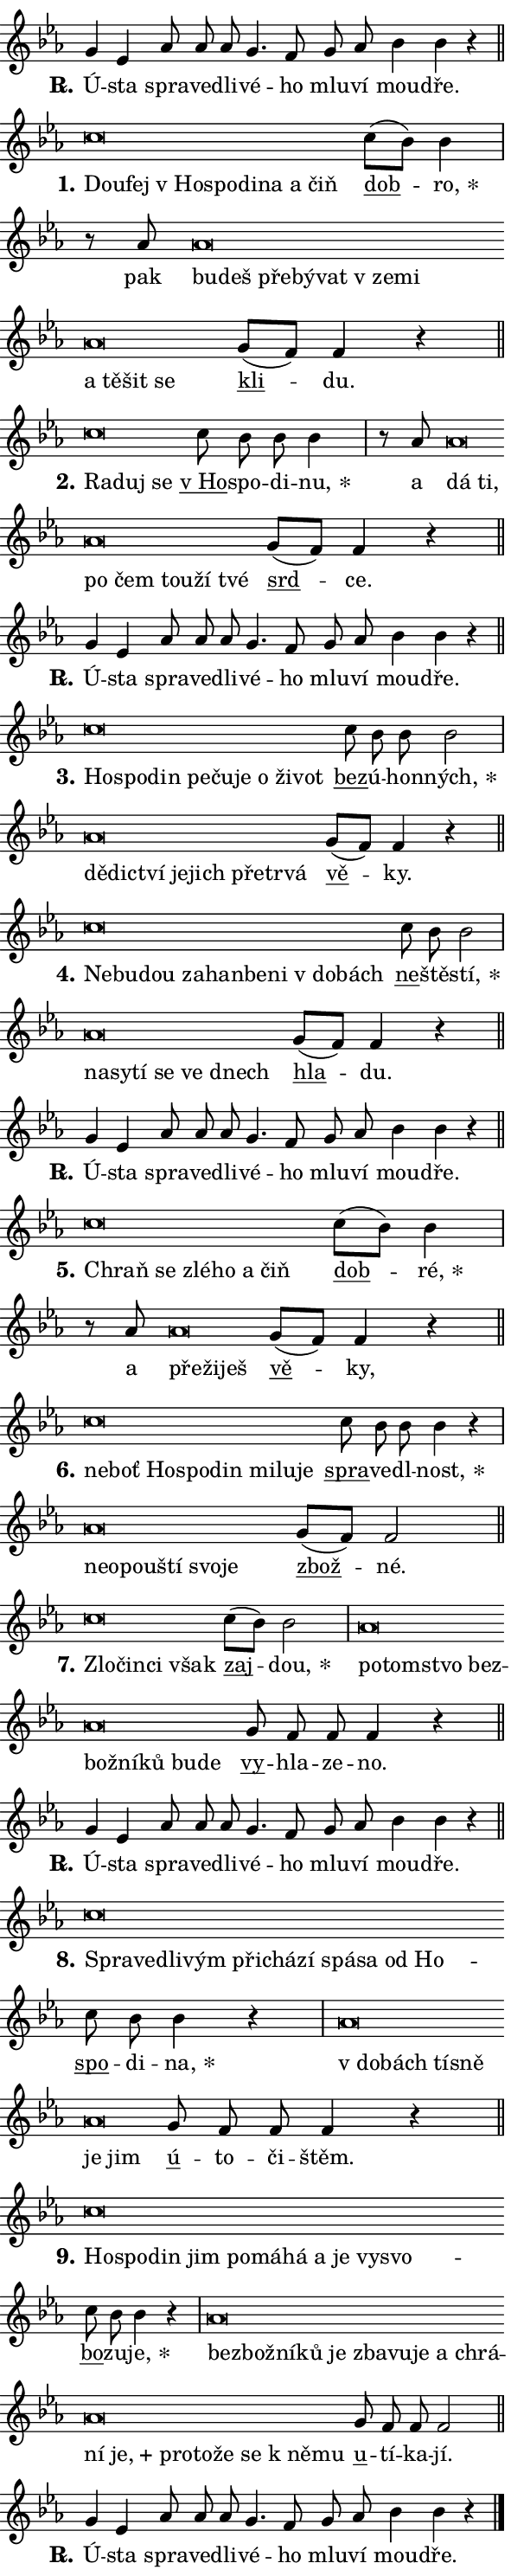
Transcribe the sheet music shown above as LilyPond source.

\version "2.24.0"
\header { tagline = "" }
\paper {
  indent = 0\cm
  top-margin = 0\cm
  right-margin = 0.13\cm % to fit lyric hyphens
  bottom-margin = 0\cm
  left-margin = 0\cm
  paper-width = 10\cm
  page-breaking = #ly:one-page-breaking
  system-system-spacing.basic-distance = #11
  score-system-spacing.basic-distance = #11
  ragged-last = ##f
}


%% Author: Thomas Morley
%% https://lists.gnu.org/archive/html/lilypond-user/2020-05/msg00002.html
#(define (line-position grob)
"Returns position of @var[grob} in current system:
   @code{'start}, if at first time-step
   @code{'end}, if at last time-step
   @code{'middle} otherwise
"
  (let* ((col (ly:item-get-column grob))
         (ln (ly:grob-object col 'left-neighbor))
         (rn (ly:grob-object col 'right-neighbor))
         (col-to-check-left (if (ly:grob? ln) ln col))
         (col-to-check-right (if (ly:grob? rn) rn col))
         (break-dir-left
           (and
             (ly:grob-property col-to-check-left 'non-musical #f)
             (ly:item-break-dir col-to-check-left)))
         (break-dir-right
           (and
             (ly:grob-property col-to-check-right 'non-musical #f)
             (ly:item-break-dir col-to-check-right))))
        (cond ((eqv? 1 break-dir-left) 'start)
              ((eqv? -1 break-dir-right) 'end)
              (else 'middle))))

#(define (tranparent-at-line-position vctor)
  (lambda (grob)
  "Relying on @code{line-position} select the relevant enry from @var{vctor}.
Used to determine transparency,"
    (case (line-position grob)
      ((end) (not (vector-ref vctor 0)))
      ((middle) (not (vector-ref vctor 1)))
      ((start) (not (vector-ref vctor 2))))))

noteHeadBreakVisibility =
#(define-music-function (break-visibility)(vector?)
"Makes @code{NoteHead}s transparent relying on @var{break-visibility}"
#{
  \override NoteHead.transparent =
    #(tranparent-at-line-position break-visibility)
#})

#(define delete-ledgers-for-transparent-note-heads
  (lambda (grob)
    "Reads whether a @code{NoteHead} is transparent.
If so this @code{NoteHead} is removed from @code{'note-heads} from
@var{grob}, which is supposed to be @code{LedgerLineSpanner}.
As a result ledgers are not printed for this @code{NoteHead}"
    (let* ((nhds-array (ly:grob-object grob 'note-heads))
           (nhds-list
             (if (ly:grob-array? nhds-array)
                 (ly:grob-array->list nhds-array)
                 '()))
           ;; Relies on the transparent-property being done before
           ;; Staff.LedgerLineSpanner.after-line-breaking is executed.
           ;; This is fragile ...
           (to-keep
             (remove
               (lambda (nhd)
                 (ly:grob-property nhd 'transparent #f))
               nhds-list)))
      ;; TODO find a better method to iterate over grob-arrays, similiar
      ;; to filter/remove etc for lists
      ;; For now rebuilt from scratch
      (set! (ly:grob-object grob 'note-heads)  '())
      (for-each
        (lambda (nhd)
          (ly:pointer-group-interface::add-grob grob 'note-heads nhd))
        to-keep))))

squashNotes = {
  \override NoteHead.X-extent = #'(-0.2 . 0.2)
  \override NoteHead.Y-extent = #'(-0.75 . 0)
  \override NoteHead.stencil =
    #(lambda (grob)
       (let ((pos (ly:grob-property grob 'staff-position)))
         (begin
           (if (< pos -7) (display "ERROR: Lower brevis then expected\n") (display ""))
           (if (<= pos -6) ly:text-interface::print ly:note-head::print))))
}
unSquashNotes = {
  \revert NoteHead.X-extent
  \revert NoteHead.Y-extent
  \revert NoteHead.stencil
}

hideNotes = \noteHeadBreakVisibility #begin-of-line-visible
unHideNotes = \noteHeadBreakVisibility #all-visible

% work-around for resetting accidentals
% https://lilypond.org/doc/v2.23/Documentation/notation/displaying-rhythms#unmetered-music
cadenzaMeasure = {
  \cadenzaOff
  \partial 1024 s1024
  \cadenzaOn
}

#(define-markup-command (accent layout props text) (markup?)
  "Underline accented syllable"
  (interpret-markup layout props
    #{\markup \override #'(offset . 4.3) \underline { #text }#}))

responsum = \markup \concat {
  "R" \hspace #-1.05 \path #0.1 #'((moveto 0 0.07) (lineto 0.9 0.8)) \hspace #0.05 "."
}

spaceSize = #0.6828661417322834 % exact space size for TeX Gyre Schola

\layout {
  \context {
    \Staff
    \remove "Time_signature_engraver"
    \override LedgerLineSpanner.after-line-breaking = #delete-ledgers-for-transparent-note-heads
  }
  \context {
    \Lyrics {
      \override LyricSpace.minimum-distance = \spaceSize
      \override LyricText.font-name = #"TeX Gyre Schola"
      \override LyricText.font-size = 1
      \override StanzaNumber.font-name = #"TeX Gyre Schola Bold"
      \override StanzaNumber.font-size = 1
    }
  }
  \context {
    \Score 
    \override NoteHead.text =
      #(lambda (grob) 
        (let ((pos (ly:grob-property grob 'staff-position)))
          #{\markup {
            \combine
              \halign #-0.55 \raise #(if (= pos -6) 0 0.5) \override #'(thickness . 2) \draw-line #'(3.2 . 0)
              \musicglyph "noteheads.sM1"
          }#}))
  }
}

% magnetic-lyrics.ily
%
%   written by
%     Jean Abou Samra <jean@abou-samra.fr>
%     Werner Lemberg <wl@gnu.org>
%
%   adapted by
%     Jiri Hon <jiri.hon@gmail.com>
%
% Version 2022-Apr-15

% https://www.mail-archive.com/lilypond-user@gnu.org/msg149350.html

#(define (Left_hyphen_pointer_engraver context)
   "Collect syllable-hyphen-syllable occurrences in lyrics and store
them in properties.  This engraver only looks to the left.  For
example, if the lyrics input is @code{foo -- bar}, it does the
following.

@itemize @bullet
@item
Set the @code{text} property of the @code{LyricHyphen} grob between
@q{foo} and @q{bar} to @code{foo}.

@item
Set the @code{left-hyphen} property of the @code{LyricText} grob with
text @q{foo} to the @code{LyricHyphen} grob between @q{foo} and
@q{bar}.
@end itemize

Use this auxiliary engraver in combination with the
@code{lyric-@/text::@/apply-@/magnetic-@/offset!} hook."
   (let ((hyphen #f)
         (text #f))
     (make-engraver
      (acknowledgers
       ((lyric-syllable-interface engraver grob source-engraver)
        (set! text grob)))
      (end-acknowledgers
       ((lyric-hyphen-interface engraver grob source-engraver)
        ;(when (not (grob::has-interface grob 'lyric-space-interface))
          (set! hyphen grob)));)
      ((stop-translation-timestep engraver)
       (when (and text hyphen)
         (ly:grob-set-object! text 'left-hyphen hyphen))
       (set! text #f)
       (set! hyphen #f)))))

#(define (lyric-text::apply-magnetic-offset! grob)
   "If the space between two syllables is less than the value in
property @code{LyricText@/.details@/.squash-threshold}, move the right
syllable to the left so that it gets concatenated with the left
syllable.

Use this function as a hook for
@code{LyricText@/.after-@/line-@/breaking} if the
@code{Left_@/hyphen_@/pointer_@/engraver} is active."
   (let ((hyphen (ly:grob-object grob 'left-hyphen #f)))
     (when hyphen
       (let ((left-text (ly:spanner-bound hyphen LEFT)))
         (when (grob::has-interface left-text 'lyric-syllable-interface)
           (let* ((common (ly:grob-common-refpoint grob left-text X))
                  (this-x-ext (ly:grob-extent grob common X))
                  (left-x-ext
                   (begin
                     ;; Trigger magnetism for left-text.
                     (ly:grob-property left-text 'after-line-breaking)
                     (ly:grob-extent left-text common X)))
                  ;; `delta` is the gap width between two syllables.
                  (delta (- (interval-start this-x-ext)
                            (interval-end left-x-ext)))
                  (details (ly:grob-property grob 'details))
                  (threshold (assoc-get 'squash-threshold details 0.2)))
             (when (< delta threshold)
               (let* (;; We have to manipulate the input text so that
                      ;; ligatures crossing syllable boundaries are not
                      ;; disabled.  For languages based on the Latin
                      ;; script this is essentially a beautification.
                      ;; However, for non-Western scripts it can be a
                      ;; necessity.
                      (lt (ly:grob-property left-text 'text))
                      (rt (ly:grob-property grob 'text))
                      (is-space (grob::has-interface hyphen 'lyric-space-interface))
                      (space (if is-space " " ""))
                      (extra-delta (if is-space spaceSize 0))
                      ;; Append new syllable.
                      (ltrt-space (if (and (string? lt) (string? rt))
                                (string-append lt space rt)
                                (make-concat-markup (list lt space rt))))
                      ;; Right-align `ltrt` to the right side.
                      (ltrt-space-markup (grob-interpret-markup
                               grob
                               (make-translate-markup
                                (cons (interval-length this-x-ext) 0)
                                (make-right-align-markup ltrt-space)))))
                 (begin
                   ;; Don't print `left-text`.
                   (ly:grob-set-property! left-text 'stencil #f)
                   ;; Set text and stencil (which holds all collected
                   ;; syllables so far) and shift it to the left.
                   (ly:grob-set-property! grob 'text ltrt-space)
                   (ly:grob-set-property! grob 'stencil ltrt-space-markup)
                   (ly:grob-translate-axis! grob (- (- delta extra-delta)) X))))))))))


#(define (lyric-hyphen::displace-bounds-first grob)
   ;; Make very sure this callback isn't triggered too early.
   (let ((left (ly:spanner-bound grob LEFT))
         (right (ly:spanner-bound grob RIGHT)))
     (ly:grob-property left 'after-line-breaking)
     (ly:grob-property right 'after-line-breaking)
     (ly:lyric-hyphen::print grob)))

squashThreshold = #0.4

\layout {
  \context {
    \Lyrics
    \consists #Left_hyphen_pointer_engraver
    \override LyricText.after-line-breaking =
      #lyric-text::apply-magnetic-offset!
    \override LyricHyphen.stencil = #lyric-hyphen::displace-bounds-first
    \override LyricText.details.squash-threshold = \squashThreshold
    \override LyricHyphen.minimum-distance = 0
    \override LyricHyphen.minimum-length = \squashThreshold
  }
}

squashText = \override LyricText.details.squash-threshold = 9999
unSquashText = \override LyricText.details.squash-threshold = \squashThreshold

leftText = \override LyricText.self-alignment-X = #LEFT
unLeftText = \revert LyricText.self-alignment-X

starOffset = #(lambda (grob) 
                (let ((x_offset (ly:self-alignment-interface::aligned-on-x-parent grob)))
                  (if (= x_offset 0) 0 (+ x_offset 1.2))))

star = #(define-music-function (syllable)(string?)
"Append star separator at the end of a syllable"
#{
  \once \override LyricText.X-offset = #starOffset
  \lyricmode { \markup {
    #syllable
    \override #'((font-name . "TeX Gyre Schola Bold")) \hspace #0.2 \lower #0.65 \larger "*"
  } }
#})

starAccent = #(define-music-function (syllable)(string?)
"Append star separator at the end of a syllable and make accent"
#{
  \once \override LyricText.X-offset = #starOffset
  \lyricmode { \markup {
    \accent #syllable
    \override #'((font-name . "TeX Gyre Schola Bold")) \hspace #0.2 \lower #0.65 \larger "*"
  } }
#})

breath = #(define-music-function (syllable)(string?)
"Append breathing indicator at the end of a syllable"
#{
  \lyricmode { \markup { #syllable "+" } }
#})

optionalBreath = #(define-music-function (syllable)(string?)
"Append optional breathing indicator at the end of a syllable"
#{
  \lyricmode { \markup { #syllable "(+)" } }
#})


\score {
    <<
        \new Voice = "melody" { \cadenzaOn \key es \major \relative { g'4 es as8 as as \bar "" g4. f8 \bar "" g as bes4 bes r \cadenzaMeasure \bar "||" \break } }
        \new Lyrics \lyricsto "melody" { \lyricmode { \set stanza = \responsum
Ú -- sta spra -- ve -- dli -- vé -- ho mlu -- ví mou -- dře. } }
    >>
    \layout {}
}

\score {
    <<
        \new Voice = "melody" { \cadenzaOn \key es \major \relative { \squashNotes c''\breve*1/16 \hideNotes \breve*1/16 \bar "" \breve*1/16 \bar "" \breve*1/16 \bar "" \breve*1/16 \bar "" \breve*1/16 \bar "" \breve*1/16 \breve*1/16 \bar "" \unHideNotes \unSquashNotes \bar "" c8[( bes)] bes4 \cadenzaMeasure \bar "|" r8 as8 \squashNotes as\breve*1/16 \hideNotes \breve*1/16 \bar "" \breve*1/16 \bar "" \breve*1/16 \bar "" \breve*1/16 \bar "" \breve*1/16 \bar "" \breve*1/16 \bar "" \breve*1/16 \bar "" \breve*1/16 \bar "" \breve*1/16 \breve*1/16 \bar "" \unHideNotes \unSquashNotes \bar "" g8[( f)] f4 r \cadenzaMeasure \bar "||" \break } }
        \new Lyrics \lyricsto "melody" { \lyricmode { \set stanza = "1."
\leftText Dou -- \squashText fej "v Ho" -- spo -- di -- na a čiň \unLeftText \unSquashText \markup \accent dob -- \star ro, pak \leftText bu -- \squashText deš pře -- bý -- vat "v ze" -- mi a tě -- šit se \unLeftText \unSquashText \markup \accent kli -- du. } }
    >>
    \layout {}
}

\score {
    <<
        \new Voice = "melody" { \cadenzaOn \key es \major \relative { \squashNotes c''\breve*1/16 \hideNotes \breve*1/16 \breve*1/16 \bar "" \unHideNotes \unSquashNotes \bar "" c8 bes bes bes4 \cadenzaMeasure \bar "|" r8 as8 \squashNotes as\breve*1/16 \hideNotes \breve*1/16 \bar "" \breve*1/16 \bar "" \breve*1/16 \bar "" \breve*1/16 \bar "" \breve*1/16 \breve*1/16 \bar "" \unHideNotes \unSquashNotes \bar "" g8[( f)] f4 r \cadenzaMeasure \bar "||" \break } }
        \new Lyrics \lyricsto "melody" { \lyricmode { \set stanza = "2."
\leftText Ra -- \squashText duj se \unLeftText \unSquashText \markup \accent "v Ho" -- spo -- di -- \star nu, a \leftText dá \squashText ti, po čem tou -- ží tvé \unLeftText \unSquashText \markup \accent srd -- ce. } }
    >>
    \layout {}
}

\score {
    <<
        \new Voice = "melody" { \cadenzaOn \key es \major \relative { g'4 es as8 as as \bar "" g4. f8 \bar "" g as bes4 bes r \cadenzaMeasure \bar "||" \break } }
        \new Lyrics \lyricsto "melody" { \lyricmode { \set stanza = \responsum
Ú -- sta spra -- ve -- dli -- vé -- ho mlu -- ví mou -- dře. } }
    >>
    \layout {}
}

\score {
    <<
        \new Voice = "melody" { \cadenzaOn \key es \major \relative { \squashNotes c''\breve*1/16 \hideNotes \breve*1/16 \bar "" \breve*1/16 \bar "" \breve*1/16 \bar "" \breve*1/16 \bar "" \breve*1/16 \bar "" \breve*1/16 \bar "" \breve*1/16 \breve*1/16 \bar "" \unHideNotes \unSquashNotes \bar "" c8 bes bes bes2 \cadenzaMeasure \bar "|" \squashNotes as\breve*1/16 \hideNotes \breve*1/16 \bar "" \breve*1/16 \bar "" \breve*1/16 \bar "" \breve*1/16 \bar "" \breve*1/16 \bar "" \breve*1/16 \breve*1/16 \bar "" \unHideNotes \unSquashNotes \bar "" g8[( f)] f4 r \cadenzaMeasure \bar "||" \break } }
        \new Lyrics \lyricsto "melody" { \lyricmode { \set stanza = "3."
\leftText Ho -- \squashText spo -- din pe -- ču -- je o ži -- vot \unLeftText \unSquashText \markup \accent bez -- ú -- hon -- \star ných, \leftText dě -- \squashText dic -- tví je -- jich pře -- tr -- vá \unLeftText \unSquashText \markup \accent vě -- ky. } }
    >>
    \layout {}
}

\score {
    <<
        \new Voice = "melody" { \cadenzaOn \key es \major \relative { \squashNotes c''\breve*1/16 \hideNotes \breve*1/16 \bar "" \breve*1/16 \bar "" \breve*1/16 \bar "" \breve*1/16 \bar "" \breve*1/16 \bar "" \breve*1/16 \bar "" \breve*1/16 \breve*1/16 \bar "" \unHideNotes \unSquashNotes \bar "" c8 bes bes2 \cadenzaMeasure \bar "|" \squashNotes as\breve*1/16 \hideNotes \breve*1/16 \bar "" \breve*1/16 \bar "" \breve*1/16 \bar "" \breve*1/16 \breve*1/16 \bar "" \unHideNotes \unSquashNotes \bar "" g8[( f)] f4 r \cadenzaMeasure \bar "||" \break } }
        \new Lyrics \lyricsto "melody" { \lyricmode { \set stanza = "4."
\leftText Ne -- \squashText bu -- dou za -- han -- be -- ni "v do" -- bách \unLeftText \unSquashText \markup \accent ne -- ště -- \star stí, \leftText na -- \squashText sy -- tí se ve dnech \unLeftText \unSquashText \markup \accent hla -- du. } }
    >>
    \layout {}
}

\score {
    <<
        \new Voice = "melody" { \cadenzaOn \key es \major \relative { g'4 es as8 as as \bar "" g4. f8 \bar "" g as bes4 bes r \cadenzaMeasure \bar "||" \break } }
        \new Lyrics \lyricsto "melody" { \lyricmode { \set stanza = \responsum
Ú -- sta spra -- ve -- dli -- vé -- ho mlu -- ví mou -- dře. } }
    >>
    \layout {}
}

\score {
    <<
        \new Voice = "melody" { \cadenzaOn \key es \major \relative { \squashNotes c''\breve*1/16 \hideNotes \breve*1/16 \bar "" \breve*1/16 \bar "" \breve*1/16 \bar "" \breve*1/16 \breve*1/16 \bar "" \unHideNotes \unSquashNotes \bar "" c8[( bes)] bes4 \cadenzaMeasure \bar "|" r8 as8 \squashNotes as\breve*1/16 \hideNotes \breve*1/16 \breve*1/16 \bar "" \unHideNotes \unSquashNotes \bar "" g8[( f)] f4 r \cadenzaMeasure \bar "||" \break } }
        \new Lyrics \lyricsto "melody" { \lyricmode { \set stanza = "5."
\leftText Chraň \squashText se zlé -- ho a čiň \unLeftText \unSquashText \markup \accent dob -- \star ré, a \leftText pře -- \squashText ži -- ješ \unLeftText \unSquashText \markup \accent vě -- ky, } }
    >>
    \layout {}
}

\score {
    <<
        \new Voice = "melody" { \cadenzaOn \key es \major \relative { \squashNotes c''\breve*1/16 \hideNotes \breve*1/16 \bar "" \breve*1/16 \bar "" \breve*1/16 \bar "" \breve*1/16 \bar "" \breve*1/16 \bar "" \breve*1/16 \breve*1/16 \bar "" \unHideNotes \unSquashNotes \bar "" c8 bes bes bes4 r \cadenzaMeasure \bar "|" \squashNotes as\breve*1/16 \hideNotes \breve*1/16 \bar "" \breve*1/16 \bar "" \breve*1/16 \bar "" \breve*1/16 \breve*1/16 \bar "" \unHideNotes \unSquashNotes \bar "" g8[( f)] f2 \cadenzaMeasure \bar "||" \break } }
        \new Lyrics \lyricsto "melody" { \lyricmode { \set stanza = "6."
\leftText ne -- \squashText boť Ho -- spo -- din mi -- lu -- je \unLeftText \unSquashText \markup \accent spra -- ve -- dl -- \star nost, \leftText ne -- \squashText o -- pou -- ští svo -- je \unLeftText \unSquashText \markup \accent zbož -- né. } }
    >>
    \layout {}
}

\score {
    <<
        \new Voice = "melody" { \cadenzaOn \key es \major \relative { \squashNotes c''\breve*1/16 \hideNotes \breve*1/16 \bar "" \breve*1/16 \breve*1/16 \bar "" \unHideNotes \unSquashNotes \bar "" c8[( bes)] bes2 \cadenzaMeasure \bar "|" \squashNotes as\breve*1/16 \hideNotes \breve*1/16 \bar "" \breve*1/16 \bar "" \breve*1/16 \bar "" \breve*1/16 \bar "" \breve*1/16 \bar "" \breve*1/16 \bar "" \breve*1/16 \breve*1/16 \bar "" \unHideNotes \unSquashNotes \bar "" g8 f f f4 r \cadenzaMeasure \bar "||" \break } }
        \new Lyrics \lyricsto "melody" { \lyricmode { \set stanza = "7."
\leftText Zlo -- \squashText čin -- ci však \unLeftText \unSquashText \markup \accent zaj -- \star dou, \leftText po -- \squashText tom -- stvo bez -- bož -- ní -- ků bu -- de \unLeftText \unSquashText \markup \accent vy -- hla -- ze -- no. } }
    >>
    \layout {}
}

\score {
    <<
        \new Voice = "melody" { \cadenzaOn \key es \major \relative { g'4 es as8 as as \bar "" g4. f8 \bar "" g as bes4 bes r \cadenzaMeasure \bar "||" \break } }
        \new Lyrics \lyricsto "melody" { \lyricmode { \set stanza = \responsum
Ú -- sta spra -- ve -- dli -- vé -- ho mlu -- ví mou -- dře. } }
    >>
    \layout {}
}

\score {
    <<
        \new Voice = "melody" { \cadenzaOn \key es \major \relative { \squashNotes c''\breve*1/16 \hideNotes \breve*1/16 \bar "" \breve*1/16 \bar "" \breve*1/16 \bar "" \breve*1/16 \bar "" \breve*1/16 \bar "" \breve*1/16 \bar "" \breve*1/16 \bar "" \breve*1/16 \bar "" \breve*1/16 \breve*1/16 \bar "" \unHideNotes \unSquashNotes \bar "" c8 bes bes4 r \cadenzaMeasure \bar "|" \squashNotes as\breve*1/16 \hideNotes \breve*1/16 \bar "" \breve*1/16 \bar "" \breve*1/16 \bar "" \breve*1/16 \breve*1/16 \bar "" \unHideNotes \unSquashNotes \bar "" g8 f f f4 r \cadenzaMeasure \bar "||" \break } }
        \new Lyrics \lyricsto "melody" { \lyricmode { \set stanza = "8."
\leftText Spra -- \squashText ve -- dli -- vým při -- chá -- zí spá -- sa od Ho -- \unLeftText \unSquashText \markup \accent spo -- di -- \star na, \leftText "v do" -- \squashText bách tí -- sně je jim \unLeftText \unSquashText \markup \accent ú -- to -- či -- štěm. } }
    >>
    \layout {}
}

\score {
    <<
        \new Voice = "melody" { \cadenzaOn \key es \major \relative { \squashNotes c''\breve*1/16 \hideNotes \breve*1/16 \bar "" \breve*1/16 \bar "" \breve*1/16 \bar "" \breve*1/16 \bar "" \breve*1/16 \bar "" \breve*1/16 \bar "" \breve*1/16 \bar "" \breve*1/16 \bar "" \breve*1/16 \breve*1/16 \bar "" \unHideNotes \unSquashNotes \bar "" c8 bes bes4 r \cadenzaMeasure \bar "|" \squashNotes as\breve*1/16 \hideNotes \breve*1/16 \bar "" \breve*1/16 \bar "" \breve*1/16 \bar "" \breve*1/16 \bar "" \breve*1/16 \bar "" \breve*1/16 \bar "" \breve*1/16 \bar "" \breve*1/16 \bar "" \breve*1/16 \bar "" \breve*1/16 \bar "" \breve*1/16 \bar "" \breve*1/16 \bar "" \breve*1/16 \bar "" \breve*1/16 \bar "" \breve*1/16 \bar "" \breve*1/16 \breve*1/16 \bar "" \unHideNotes \unSquashNotes \bar "" g8 f f f2 \cadenzaMeasure \bar "||" \break } }
        \new Lyrics \lyricsto "melody" { \lyricmode { \set stanza = "9."
\leftText Ho -- \squashText spo -- din jim po -- má -- há a je vy -- svo -- \unLeftText \unSquashText \markup \accent bo -- zu -- \star je, \leftText bez -- \squashText bož -- ní -- ků je zba -- vu -- je a chrá -- ní \breath "je," pro -- to -- že se "k ně" -- mu \unLeftText \unSquashText \markup \accent u -- tí -- ka -- jí. } }
    >>
    \layout {}
}

\score {
    <<
        \new Voice = "melody" { \cadenzaOn \key es \major \relative { g'4 es as8 as as \bar "" g4. f8 \bar "" g as bes4 bes r \cadenzaMeasure \bar "||" \break } \bar "|." }
        \new Lyrics \lyricsto "melody" { \lyricmode { \set stanza = \responsum
Ú -- sta spra -- ve -- dli -- vé -- ho mlu -- ví mou -- dře. } }
    >>
    \layout {}
}
